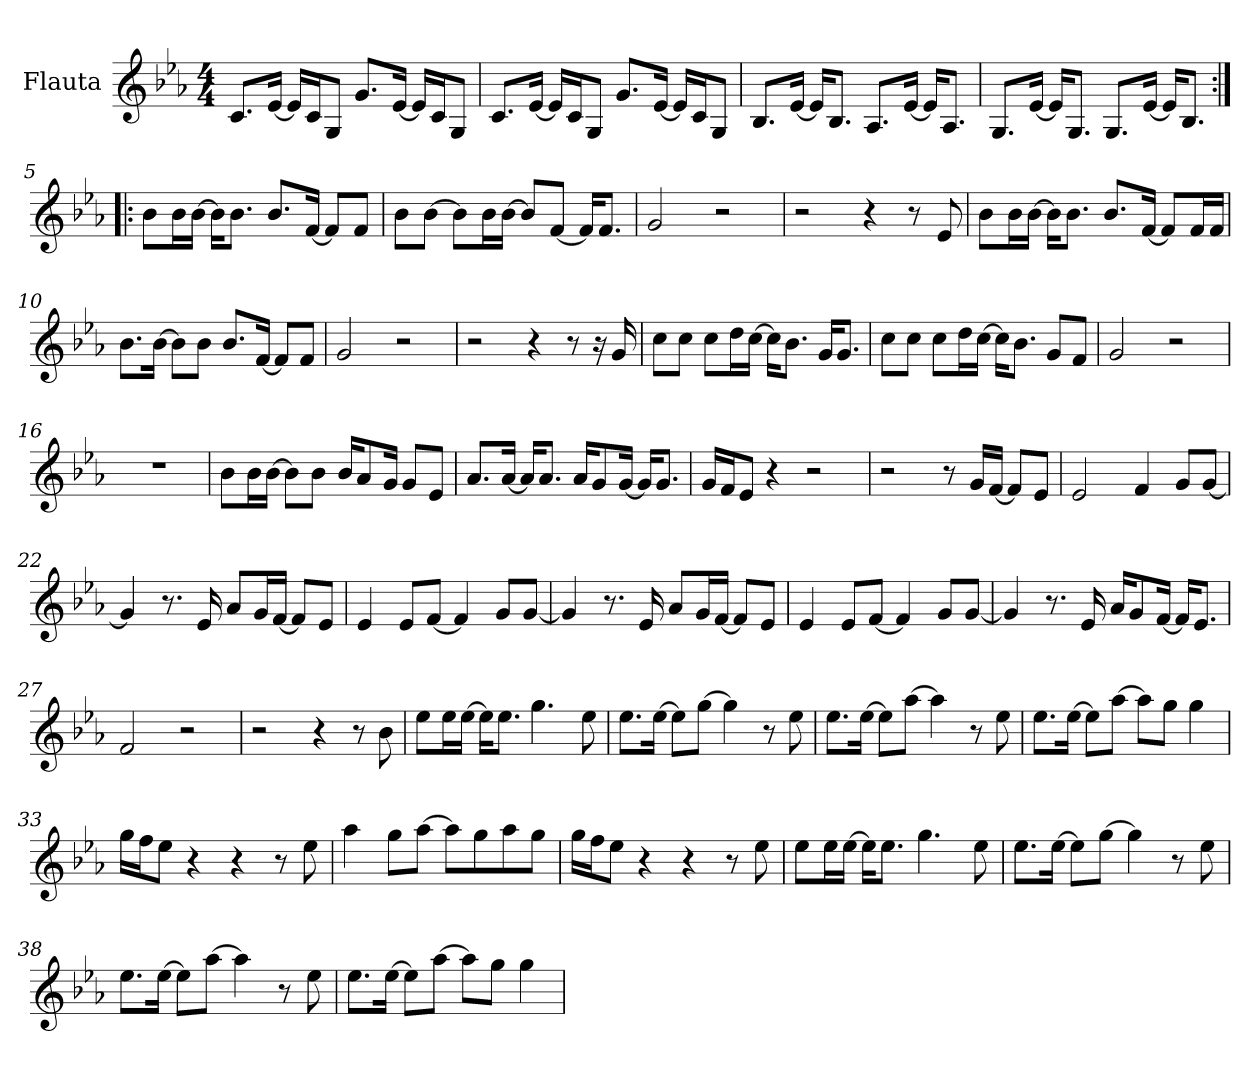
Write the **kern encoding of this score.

**kern
*part1
*staff1
*I"Flauta
*I'Fl.
*clefG2
*k[b-e-a-]
*M4/4
*MM120
=1
8.c/L
[16e-/Jk
16e-/LL]
16c/J
8G/J
8.g/L
[16e-/Jk
16e-/LL]
16c/J
8G/J
=2
8.c/L
[16e-/Jk
16e-/LL]
16c/J
8G/J
8.g/L
[16e-/Jk
16e-/LL]
16c/J
8G/J
=3
8.B-/L
[16e-/Jk
16e-/KL]
8.B-/J
8.A-/L
[16e-/Jk
16e-/KL]
8.A-/J
!!LO:LB:g=z
=4
8.G/L
[16e-/Jk
16e-/KL]
8.G/J
8.G/L
[16e-/Jk
16e-/KL]
8.B-/J
=5:|!|:
8b-\L
16b-\L
[16b-\JJ
16b-\KL]
8.b-\J
8.b-/L
[16f/Jk
8f/L]
8f/J
=6
8b-\L
[8b-\J
8b-\L]
16b-\L
[16b-\JJ
8b-/L]
[8f/J
16f/KL]
8.f/J
=7
2g/
2r
!!LO:LB:g=z
=8
2r
4r
8r
8e-/
=9
8b-\L
16b-\L
[16b-\JJ
16b-\KL]
8.b-\J
8.b-/L
[16f/Jk
8f/L]
16f/L
16f/JJ
=10
8.b-\L
[16b-\Jk
8b-\L]
8b-\J
8.b-/L
[16f/Jk
8f/L]
8f/J
=11
2g/
2r
=12
2r
4r
8r
16r
16g/
!!LO:LB:g=z
=13
8cc\L
8cc\J
8cc\L
16dd\L
[16cc\JJ
16cc\KL]
8.b-\J
16g/KL
8.g/J
=14
8cc\L
8cc\J
8cc\L
16dd\L
[16cc\JJ
16cc\KL]
8.b-\J
8g/L
8f/J
=15
2g/
2r
=16
1r
!!LO:LB:g=z
=17
8b-\L
16b-\L
[16b-\JJ
8b-\L]
8b-\J
16b-/KL
8a-/
16g/Jk
8g/L
8e-/J
=18
8.a-/L
[16a-/Jk
16a-/KL]
8.a-/J
16a-/KL
8g/
[16g/Jk
16g/KL]
8.g/J
=19
16g/LL
16f/J
8e-/J
4r
2r
=20
2r
8r
16g/LL
[16f/JJ
8f/L]
8e-/J
!!LO:LB:g=z
=21
2e-/
4f/
8g/L
[8g/J
=22
4g/]
8.r
16e-/
8a-/L
16g/L
[16f/JJ
8f/L]
8e-/J
=23
4e-/
8e-/L
[8f/J
4f/]
8g/L
[8g/J
=24
4g/]
8.r
16e-/
8a-/L
16g/L
[16f/JJ
8f/L]
8e-/J
!!LO:LB:g=z
=25
4e-/
8e-/L
[8f/J
4f/]
8g/L
[8g/J
=26
4g/]
8.r
16e-/
16a-/KL
8g/
[16f/Jk
16f/KL]
8.e-/J
=27
2f/
2r
=28
2r
4r
8r
8b-\
=29
8ee-\L
16ee-\L
[16ee-\JJ
16ee-\KL]
8.ee-\J
4.gg\
8ee-\
!!LO:LB:g=z
=30
8.ee-\L
[16ee-\Jk
8ee-\L]
[8gg\J
4gg\]
8r
8ee-\
=31
8.ee-\L
[16ee-\Jk
8ee-\L]
[8aa-\J
4aa-\]
8r
8ee-\
=32
8.ee-\L
[16ee-\Jk
8ee-\L]
[8aa-\J
8aa-\L]
8gg\J
4gg\
=33
16gg\LL
16ff\J
8ee-\J
4r
4r
8r
8ee-\
!!LO:LB:g=z
=34
4aa-\
8gg\L
[8aa-\J
8aa-\L]
8gg\
8aa-\
8gg\J
=35
16gg\LL
16ff\J
8ee-\J
4r
4r
8r
8ee-\
=36
8ee-\L
16ee-\L
[16ee-\JJ
16ee-\KL]
8.ee-\J
4.gg\
8ee-\
=37
8.ee-\L
[16ee-\Jk
8ee-\L]
[8gg\J
4gg\]
8r
8ee-\
!!LO:LB:g=z
=38
8.ee-\L
[16ee-\Jk
8ee-\L]
[8aa-\J
4aa-\]
8r
8ee-\
=39
8.ee-\L
[16ee-\Jk
8ee-\L]
[8aa-\J
8aa-\L]
8gg\J
4gg\
=
*-
